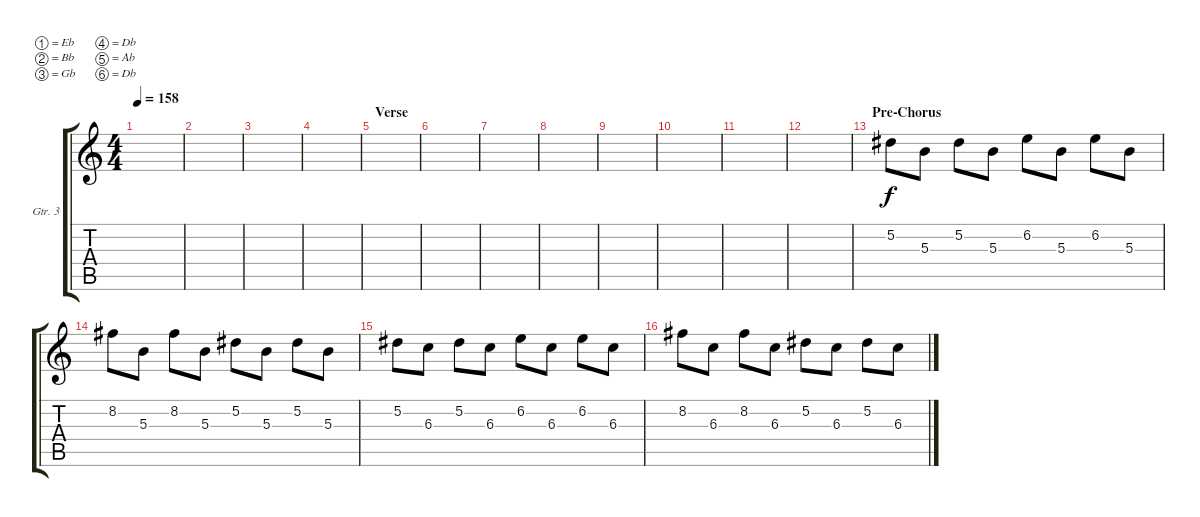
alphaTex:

\defaultSystemsLayout 4
\bracketExtendMode groupsimilarinstruments
\firstSystemTrackNameOrientation horizontal
\otherSystemsTrackNameOrientation horizontal
\track ("Electric Guitar" "Gtr. 3") {instrument electricguitarclean}
\staff {score tabs}
\tuning (Eb4 Bb3 Gb3 Db3 Ab2 Db2)
\ts (4 4)
\tempo 158
\clef g2
\ks c
|
|
|
|
\section ("" "Verse")
|
|
|
|
|
|
|
|
\section ("" "Pre-Chorus")
5.2.8 5.3.8 5.2.8 5.3.8 6.2.8 5.3.8 6.2.8 5.3.8 |
8.2.8 5.3.8 8.2.8 5.3.8 5.2.8 5.3.8 5.2.8 5.3.8 |
5.2.8 6.3.8 5.2.8 6.3.8 6.2.8 6.3.8 6.2.8 6.3.8 |
8.2.8 6.3.8 8.2.8 6.3.8 5.2.8 6.3.8 5.2.8 6.3.8
